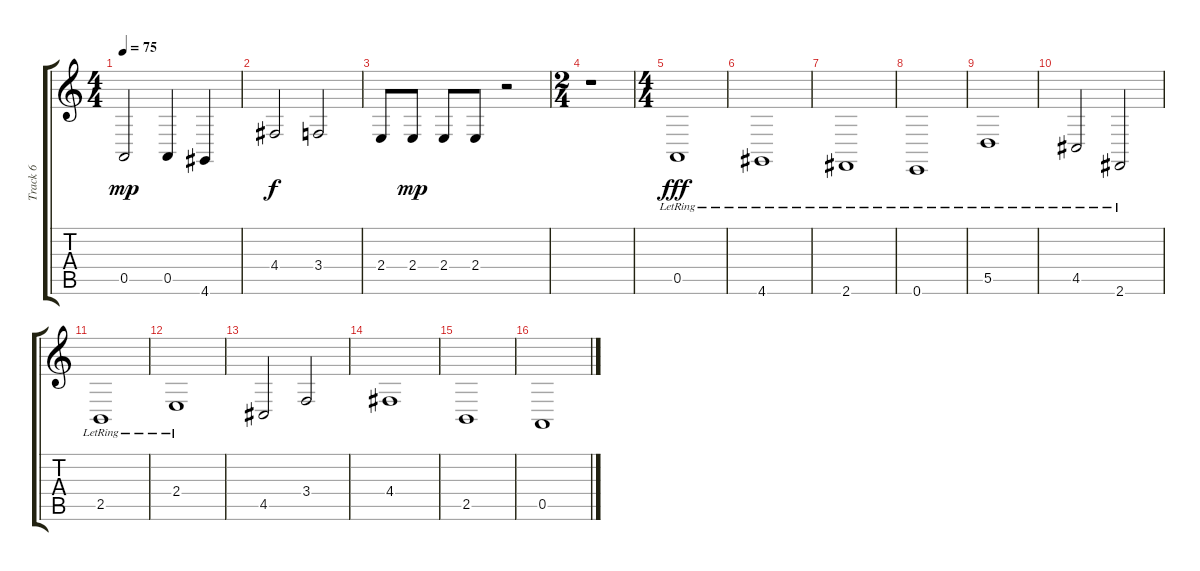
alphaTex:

\track ("Track 6" "Track 6") {instrument fx8scifi}
\staff {score tabs}
\tuning (E4 B3 G3 D3 A2 E2) {hide}
\ts (4 4)
\tempo 75
\clef g2
\ks c
0.5.2{dy mp} 0.5.4 4.6.4 |
4.4.2{dy f} 3.4.2 |
2.4.8 2.4.8{dy mp} 2.4.8 2.4.8 r.2 |
\ts (2 4)
r.1 |
\ts (4 4)
0.5{lr}.1{dy fff} |
4.6{lr}.1 |
2.6{lr}.1 |
0.6{lr}.1 |
5.5{lr}.1 |
4.5{lr}.2 2.6{lr}.2 |
2.5{lr}.1 |
2.4{lr}.1 |
4.5.2 3.4.2 |
4.4.1 |
2.5.1 |
0.5.1
